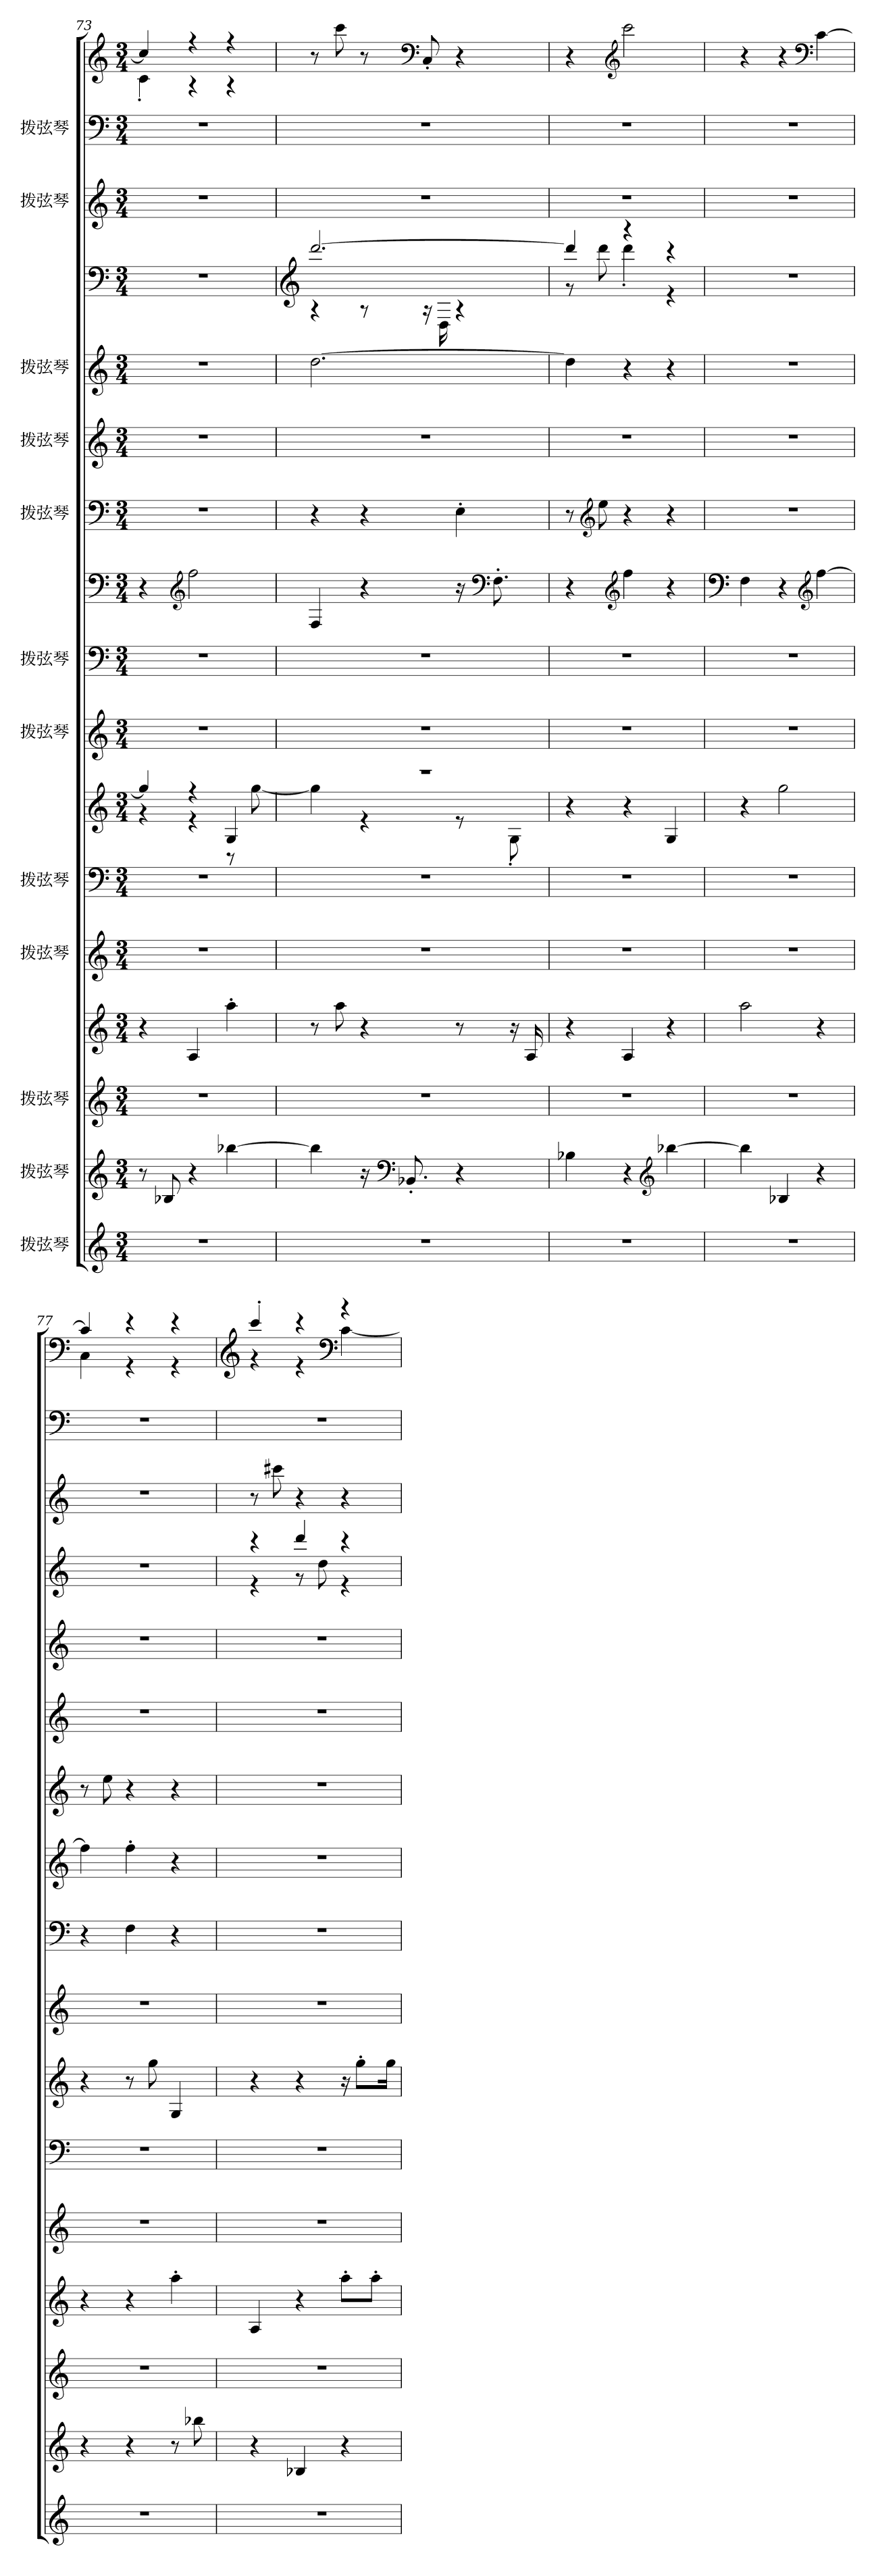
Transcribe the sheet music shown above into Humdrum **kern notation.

**kern	**kern	**kern	**kern	**kern	**kern	**kern	**kern	**kern	**kern	**kern	**kern	**kern	**kern	**kern	**kern	**kern
*part12	*part11	*part10	*part10	*part9	*part8	*part8	*part7	*part6	*part6	*part5	*part4	*part3	*part3	*part2	*part1	*part1
*staff17	*staff16	*staff15	*staff14	*staff13	*staff12	*staff11	*staff10	*staff9	*staff8	*staff7	*staff6	*staff5	*staff4	*staff3	*staff2	*staff1
*I"拨弦琴	*I"拨弦琴	*I"拨弦琴	*	*I"拨弦琴	*I"拨弦琴	*	*I"拨弦琴	*I"拨弦琴	*	*I"拨弦琴	*I"拨弦琴	*I"拨弦琴	*	*I"拨弦琴	*I"拨弦琴	*
*clefG2	*clefG2	*clefG2	*clefG2	*clefG2	*clefF4	*clefG2	*clefG2	*clefF4	*clefF4	*clefF4	*clefG2	*clefG2	*clefF4	*clefG2	*clefF4	*clefG2
*k[]	*k[]	*k[]	*k[]	*k[]	*k[]	*k[]	*k[]	*k[]	*k[]	*k[]	*k[]	*k[]	*k[]	*k[]	*k[]	*k[]
*M3/4	*M3/4	*M3/4	*M3/4	*M3/4	*M3/4	*M3/4	*M3/4	*M3/4	*M3/4	*M3/4	*M3/4	*M3/4	*M3/4	*M3/4	*M3/4	*M3/4
=73	=73	=73	=73	=73	=73	=73	=73	=73	=73	=73	=73	=73	=73	=73	=73	=73
*	*	*	*	*	*	*^	*	*	*	*	*	*	*	*	*	*^
2.r	8r	2.r	4r	2.r	2.r	4gg/]	4r	2.r	2.r	4r	2.r	2.r	2.r	2.r	2.r	2.r	4cc/]	4c'\
.	8B-X/	.	.	.	.	.	.	.	.	.	.	.	.	.	.	.	.	.
*	*	*	*	*	*	*	*	*	*	*clefG2	*	*	*	*	*	*	*	*
.	4r	.	4A/	.	.	4r	4r	.	.	2ff\	.	.	.	.	.	.	4r	4r
.	[4bb-X\	.	4aa'\	.	.	4G/	8r	.	.	.	.	.	.	.	.	.	4r	4r
.	.	.	.	.	.	.	[8gg\	.	.	.	.	.	.	.	.	.	.	.
*	*	*	*	*	*	*	*	*	*	*	*	*	*	*	*	*	*v	*v
!!LO:PB:g=z
=74	=74	=74	=74	=74	=74	=74	=74	=74	=74	=74	=74	=74	=74	=74	=74	=74	=74
*	*	*	*	*	*	*	*	*	*	*	*	*	*	*clefG2	*	*	*
*	*	*	*	*	*	*	*	*	*	*	*	*	*	*^	*	*	*
2.r	4bb-\]	2.r	8r	2.r	2.r	2.r	4gg\]	2.r	2.r	4F/	4r	2.r	[2.dd\	[2.ddd/	4r	2.r	2.r	8r
.	.	.	8aa\	.	.	.	.	.	.	.	.	.	.	.	.	.	.	8ccc\
.	16r	.	4r	.	.	.	4r	.	.	4r	4r	.	.	.	8r	.	.	8r
*	*clefF4	*	*	*	*	*	*	*	*	*	*	*	*	*	*	*	*	*
.	8.BB-X'/	.	.	.	.	.	.	.	.	.	.	.	.	.	.	.	.	.
*	*	*	*	*	*	*	*	*	*	*	*	*	*	*	*	*	*	*clefF4
.	.	.	.	.	.	.	.	.	.	.	.	.	.	.	16r	.	.	8C'/
.	.	.	.	.	.	.	.	.	.	.	.	.	.	.	16D\	.	.	.
.	4r	.	8r	.	.	.	8r	.	.	16r	4E'\	.	.	.	4r	.	.	4r
*	*	*	*	*	*	*	*	*	*	*clefF4	*	*	*	*	*	*	*	*
.	.	.	.	.	.	.	.	.	.	8.F'\	.	.	.	.	.	.	.	.
.	.	.	16r	.	.	.	8G'\	.	.	.	.	.	.	.	.	.	.	.
.	.	.	16A/	.	.	.	.	.	.	.	.	.	.	.	.	.	.	.
*	*	*	*	*	*	*v	*v	*	*	*	*	*	*	*	*	*	*	*
=75	=75	=75	=75	=75	=75	=75	=75	=75	=75	=75	=75	=75	=75	=75	=75	=75	=75
2.r	4B-X\	2.r	4r	2.r	2.r	4r	2.r	2.r	4r	8r	2.r	4dd\]	4ddd/]	8r	2.r	2.r	4r
*	*	*	*	*	*	*	*	*	*	*clefG2	*	*	*	*	*	*	*
.	.	.	.	.	.	.	.	.	.	8ee\	.	.	.	8ddd\	.	.	.
*	*	*	*	*	*	*	*	*	*clefG2	*	*	*	*	*	*	*	*clefG2
.	4r	.	4A/	.	.	4r	.	.	4ff\	4r	.	4r	4r	4ddd'\	.	.	2ccc\
*	*clefG2	*	*	*	*	*	*	*	*	*	*	*	*	*	*	*	*
.	[4bb-X\	.	4r	.	.	4G/	.	.	4r	4r	.	4r	4r	4r	.	.	.
*	*	*	*	*	*	*	*	*	*	*	*	*	*v	*v	*	*	*
=76	=76	=76	=76	=76	=76	=76	=76	=76	=76	=76	=76	=76	=76	=76	=76	=76
*	*	*	*	*	*	*	*	*	*clefF4	*	*	*	*	*	*	*
2.r	4bb-\]	2.r	2aa\	2.r	2.r	4r	2.r	2.r	4F\	2.r	2.r	2.r	2.r	2.r	2.r	4r
.	4B-X/	.	.	.	.	2gg\	.	.	4r	.	.	.	.	.	.	4r
*	*	*	*	*	*	*	*	*	*clefG2	*	*	*	*	*	*	*clefF4
.	4r	.	4r	.	.	.	.	.	[4ff\	.	.	.	.	.	.	[4c\
=77	=77	=77	=77	=77	=77	=77	=77	=77	=77	=77	=77	=77	=77	=77	=77	=77
*	*	*	*	*	*	*	*	*	*	*	*	*	*	*	*	*^
2.r	4r	2.r	4r	2.r	2.r	4r	2.r	4r	4ff\]	8r	2.r	2.r	2.r	2.r	2.r	4c/]	4C\
.	.	.	.	.	.	.	.	.	.	8ee\	.	.	.	.	.	.	.
.	4r	.	4r	.	.	8r	.	4F\	4ff'\	4r	.	.	.	.	.	4r	4r
.	.	.	.	.	.	8gg\	.	.	.	.	.	.	.	.	.	.	.
.	8r	.	4aa'\	.	.	4G/	.	4r	4r	4r	.	.	.	.	.	4r	4r
.	8bb-X\	.	.	.	.	.	.	.	.	.	.	.	.	.	.	.	.
!!LO:PB:g=z	!!
=78	=78	=78	=78	=78	=78	=78	=78	=78	=78	=78	=78	=78	=78	=78	=78	=78	=78
*	*	*	*	*	*	*	*	*	*	*	*	*	*	*	*	*clefG2	*
*	*	*	*	*	*	*	*	*	*	*	*	*	*^	*	*	*	*
2.r	4r	2.r	4A/	2.r	2.r	4r	2.r	2.r	2.r	2.r	2.r	2.r	4r	4r	8r	2.r	4ccc'/	4r
.	.	.	.	.	.	.	.	.	.	.	.	.	.	.	8ccc#X\	.	.	.
.	4B-X/	.	4r	.	.	4r	.	.	.	.	.	.	4ddd/	8r	4r	.	4r	4r
.	.	.	.	.	.	.	.	.	.	.	.	.	.	8dd\	.	.	.	.
*	*	*	*	*	*	*	*	*	*	*	*	*	*	*	*	*	*clefF4	*
.	4r	.	8aa'\L	.	.	16r	.	.	.	.	.	.	4r	4r	4r	.	4r	[4c\
.	.	.	.	.	.	8gg'\L	.	.	.	.	.	.	.	.	.	.	.	.
.	.	.	8aa'\J	.	.	.	.	.	.	.	.	.	.	.	.	.	.	.
.	.	.	.	.	.	16gg\Jk	.	.	.	.	.	.	.	.	.	.	.	.
*	*	*	*	*	*	*	*	*	*	*	*	*	*v	*v	*	*	*v	*v
=	=	=	=	=	=	=	=	=	=	=	=	=	=	=	=	=
*-	*-	*-	*-	*-	*-	*-	*-	*-	*-	*-	*-	*-	*-	*-	*-	*-
